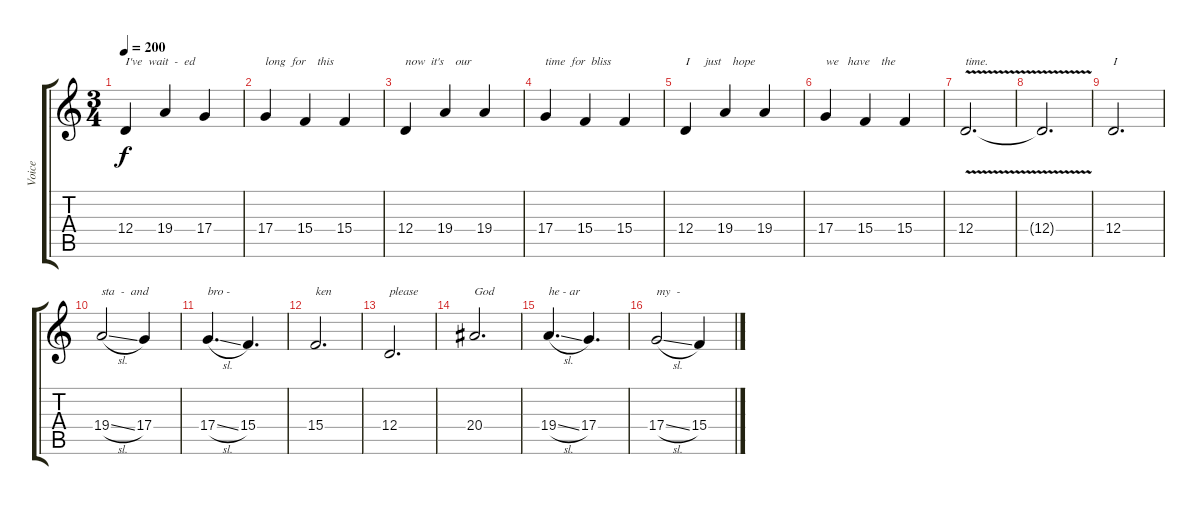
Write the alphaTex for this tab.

\track ("Voice" "Voice") {instrument oboe}
\staff {score tabs}
\tuning (E4 B3 G3 D3 A2 D2) {hide}
\ts (3 4)
\tempo 200
\clef g2
\ks c
12.4.4{txt "I've  wait  -  ed" dy f} 19.4.4 17.4.4 |
17.4.4{txt "long  for    this"} 15.4.4 15.4.4 |
12.4.4{txt "now  it's    our"} 19.4.4 19.4.4 |
17.4.4{txt "time  for  bliss"} 15.4.4 15.4.4 |
12.4.4{txt "I     just    hope"} 19.4.4 19.4.4 |
17.4.4{txt "we   have    the"} 15.4.4 15.4.4 |
12.4{v}.2{d txt "time."} |
12.4{t}.2{d} |
12.4.2{d txt "I"} |
19.4{sl}.2{txt "sta  -  and"} 17.4.4 |
17.4{sl}.4{d txt "bro -"} 15.4.4{d} |
15.4.2{d txt "ken"} |
12.4.2{d txt "please"} |
20.4.2{d txt "God"} |
19.4{sl}.4{d txt "he - ar"} 17.4.4{d} |
17.4{sl}.2{txt "my  -"} 15.4.4
